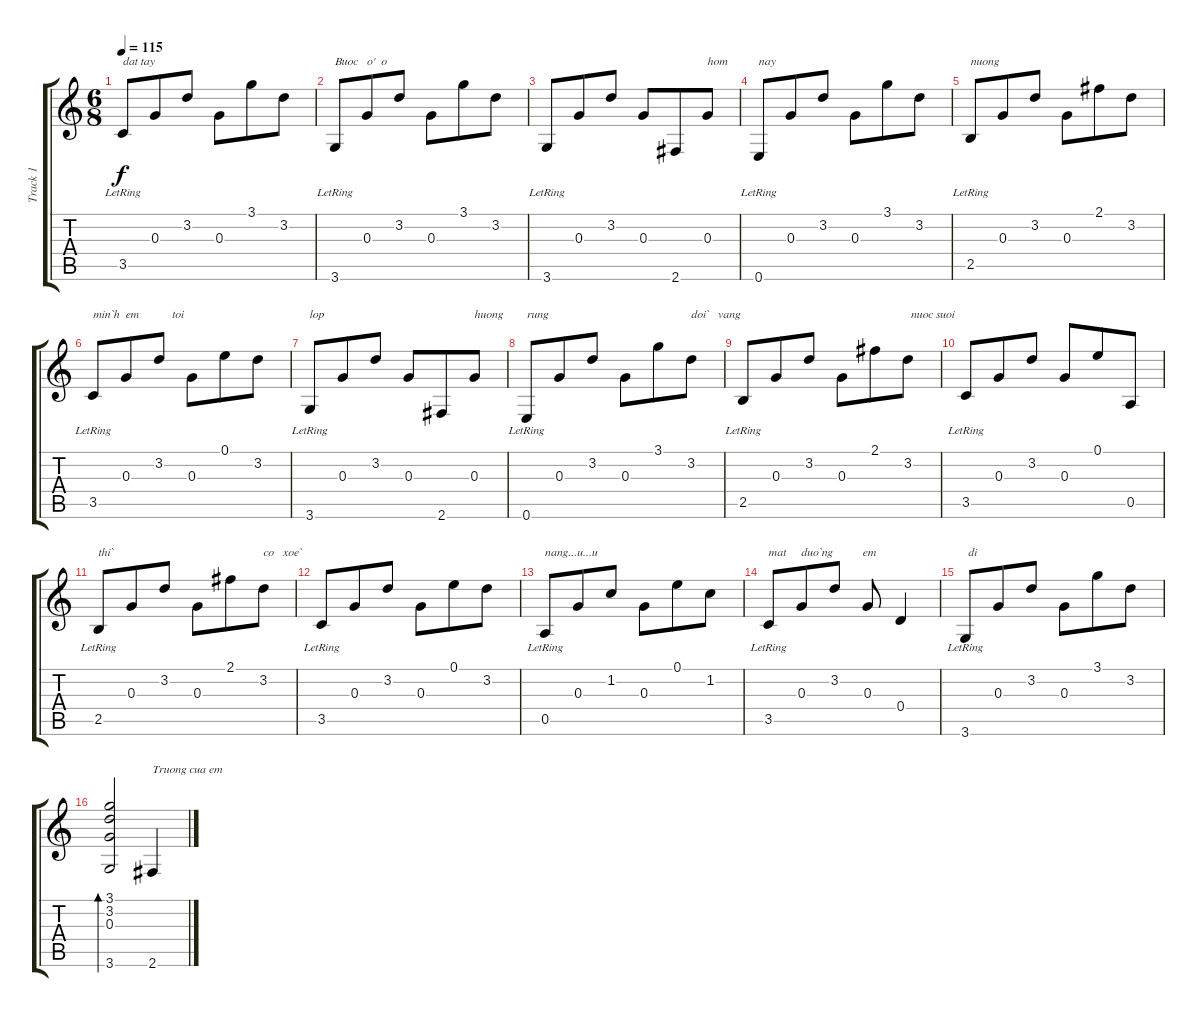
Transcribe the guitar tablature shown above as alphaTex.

\track ("Track 1" "Track 1") {instrument acousticguitarsteel}
\staff {score tabs}
\tuning (E4 B3 G3 D3 A2 E2) {hide}
\ts (6 8)
\tempo 115
\clef g2
\ks c
3.5{lr}.8{txt "dat tay" dy f} 0.3.8 3.2.8 0.3.8 3.1.8 3.2.8 |
3.6{lr}.8{txt "Buoc   o'  o"} 0.3.8 3.2.8 0.3.8 3.1.8 3.2.8 |
3.6{lr}.8 0.3.8 3.2.8 0.3.8 2.6.8 0.3.8{txt "hom"} |
0.6{lr}.8{txt "nay"} 0.3.8 3.2.8 0.3.8 3.1.8 3.2.8 |
2.5{lr}.8{txt "nuong"} 0.3.8 3.2.8 0.3.8 2.1.8 3.2.8 |
3.5{lr}.8{txt "min`h  em           toi"} 0.3.8 3.2.8 0.3.8 0.1.8 3.2.8 |
3.6{lr}.8{txt "lop"} 0.3.8 3.2.8 0.3.8 2.6.8 0.3.8{txt "huong        rung"} |
0.6{lr}.8 0.3.8 3.2.8 0.3.8 3.1.8 3.2.8{txt "doi`   vang"} |
2.5{lr}.8 0.3.8 3.2.8 0.3.8 2.1.8 3.2.8{txt " nuoc suoi"} |
3.5{lr}.8 0.3.8 3.2.8 0.3.8 0.1.8 0.5.8 |
2.5{lr}.8{txt "thi`"} 0.3.8 3.2.8 0.3.8 2.1.8 3.2.8{txt "co   xoe`"} |
3.5{lr}.8 0.3.8 3.2.8 0.3.8 0.1.8 3.2.8 |
0.5{lr}.8{txt "nang...u...u"} 0.3.8 1.2.8 0.3.8 0.1.8 1.2.8 |
3.5{lr}.8{txt "mat     duo`ng          em"} 0.3.8 3.2.8 0.3.8 0.4.4 |
3.6{lr}.8{txt " di"} 0.3.8 3.2.8 0.3.8 3.1.8 3.2.8 |
(3.1 3.2 0.3 3.6).2{bd 480} 2.6.4{txt "Truong cua em "}
